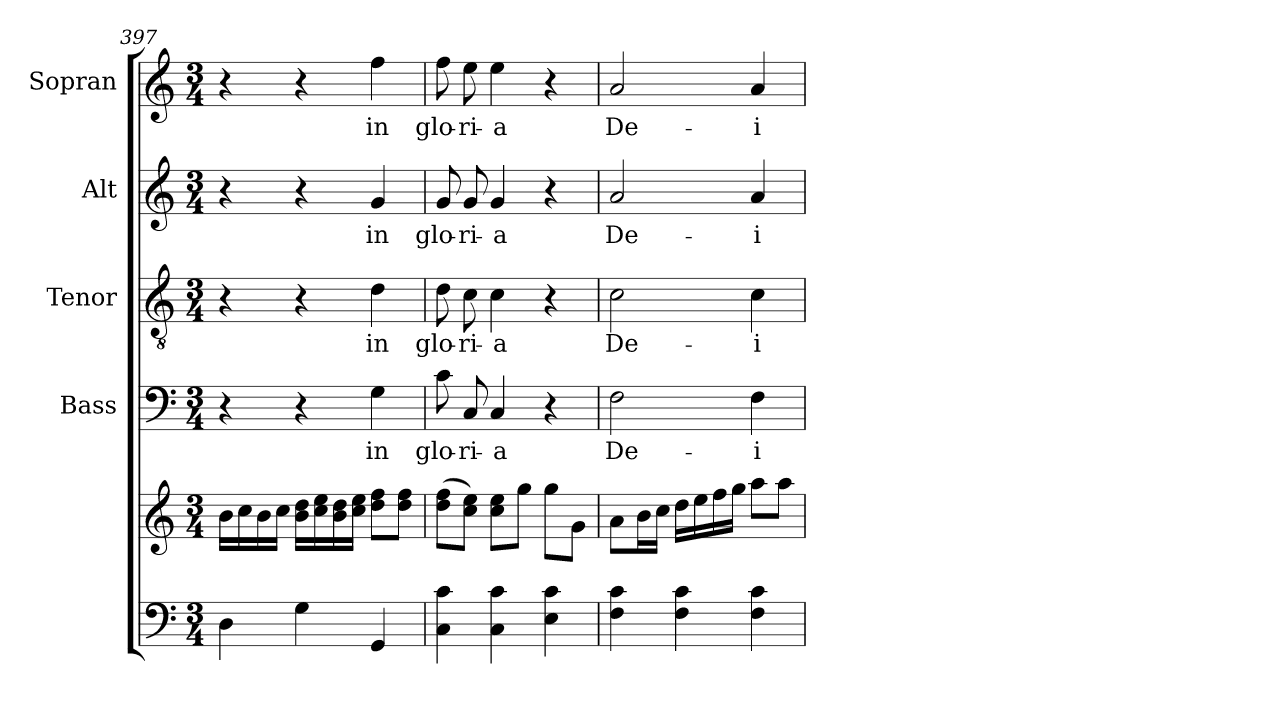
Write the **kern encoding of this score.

**kern	**kern	**kern	**text	**kern	**text	**kern	**text	**kern	**text
*part5	*part5	*part4	*part4	*part3	*part3	*part2	*part2	*part1	*part1
*staff6	*staff5	*staff4	*staff4	*staff3	*staff3	*staff2	*staff2	*staff1	*staff1
*	*	*I"Bass	*	*I"Tenor	*	*I"Alt	*	*I"Sopran	*
*	*	*I'B.	*	*I'T.	*	*I'A.	*	*I'S.	*
*clefF4	*clefG2	*clefF4	*	*clefGv2	*	*clefG2	*	*clefG2	*
*k[]	*k[]	*k[]	*	*k[]	*	*k[]	*	*k[]	*
*C:	*C:	*C:	*	*C:	*	*C:	*	*C:	*
*M3/4	*M3/4	*M3/4	*	*M3/4	*	*M3/4	*	*M3/4	*
=397	=397	=397	=397	=397	=397	=397	=397	=397	=397
4D\	16b\LL	4r	.	4r	.	4r	.	4r	.
.	16cc\	.	.	.	.	.	.	.	.
.	16b\	.	.	.	.	.	.	.	.
.	16cc\JJ	.	.	.	.	.	.	.	.
4G\	16b\ 16dd\LL	4r	.	4r	.	4r	.	4r	.
.	16cc\ 16ee\	.	.	.	.	.	.	.	.
.	16b\ 16dd\	.	.	.	.	.	.	.	.
.	16cc\ 16ee\JJ	.	.	.	.	.	.	.	.
!	!	!	!LO:LY:b	!	!LO:LY:b	!	!LO:LY:b	!	!LO:LY:b
4GG/	8dd\ 8ff\L	4G\	in	4d\	in	4g/	in	4ff\	in
.	8dd\ 8ff\J	.	.	.	.	.	.	.	.
=398	=398	=398	=398	=398	=398	=398	=398	=398	=398
!	!	!	!LO:LY:b	!	!LO:LY:b	!	!LO:LY:b	!	!LO:LY:b
4C\ 4c\	(>8dd\ 8ff\L	8c\	glo-	8d\	glo-	8g/	glo-	8ff\	glo-
!	!	!	!LO:LY:b	!	!LO:LY:b	!	!LO:LY:b	!	!LO:LY:b
.	8cc\ 8ee\J)	8C/	-ri-	8c\	-ri-	8g/	-ri-	8ee\	-ri-
!	!	!	!LO:LY:b	!	!LO:LY:b	!	!LO:LY:b	!	!LO:LY:b
4C\ 4c\	8cc\ 8ee\L	4C/	-a	4c\	-a	4g/	-a	4ee\	-a
.	8gg\J	.	.	.	.	.	.	.	.
4E\ 4c\	8gg\L	4r	.	4r	.	4r	.	4r	.
.	8g\J	.	.	.	.	.	.	.	.
=399	=399	=399	=399	=399	=399	=399	=399	=399	=399
!	!	!	!LO:LY:b	!	!LO:LY:b	!	!LO:LY:b	!	!LO:LY:b
4F\ 4c\	8a\L	2F\	De-	2c\	De-	2a/	De-	2a/	De-
.	16b\L	.	.	.	.	.	.	.	.
.	16cc\JJ	.	.	.	.	.	.	.	.
4F\ 4c\	16dd\LL	.	.	.	.	.	.	.	.
.	16ee\	.	.	.	.	.	.	.	.
.	16ff\	.	.	.	.	.	.	.	.
.	16gg\JJ	.	.	.	.	.	.	.	.
!	!	!	!LO:LY:b	!	!LO:LY:b	!	!LO:LY:b	!	!LO:LY:b
4F\ 4c\	8aa\L	4F\	-i	4c\	-i	4a/	-i	4a/	-i
.	8aa\J	.	.	.	.	.	.	.	.
=	=	=	=	=	=	=	=	=	=
*-	*-	*-	*-	*-	*-	*-	*-	*-	*-
